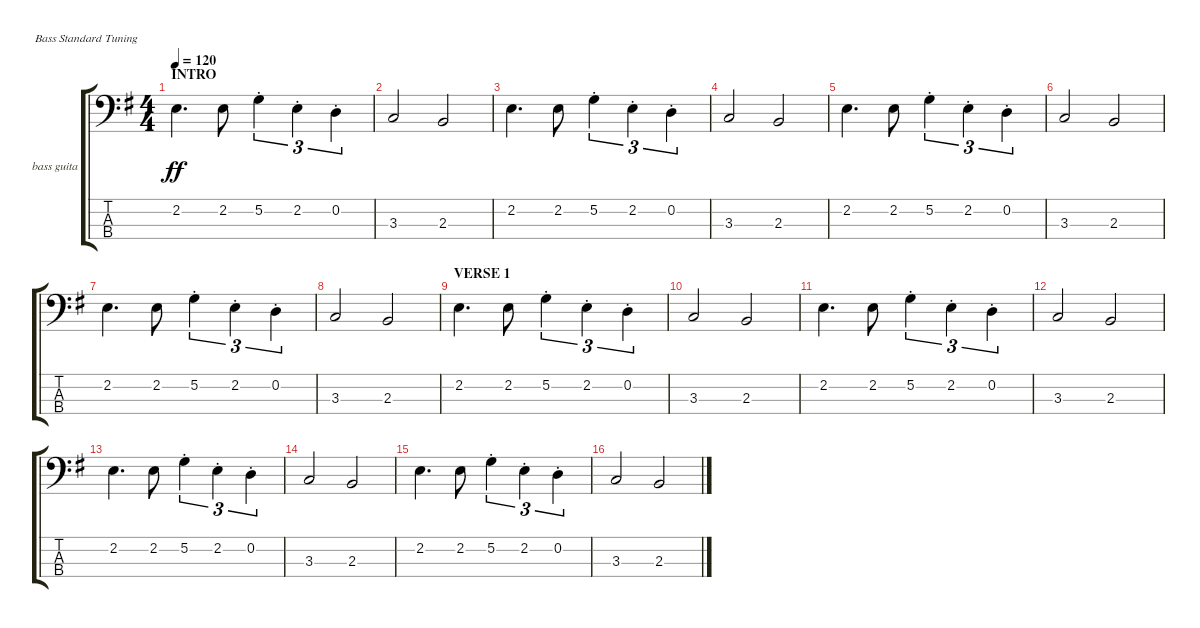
\defaultSystemsLayout 4
\bracketExtendMode groupsimilarinstruments
\firstSystemTrackNameOrientation horizontal
\otherSystemsTrackNameOrientation horizontal
\track ("bass guitar" "bass guita") {instrument electricbassfinger}
\staff {score tabs}
\tuning (G2 D2 A1 E1)
\ts (4 4)
\section ("" "INTRO")
\tempo 120
\clef f4
\scale
1.20807
\ks eminor
2.2.4{d dy ff instrument electricbassfinger} 2.2.8 5.2{st}.4{tu (3 2)} 2.2{st}.4{tu (3 2)} 0.2{st}.4{tu (3 2)} |
\scale
0.930643 3.3.2 2.3.2 |
\scale
0.930643 2.2.4{d} 2.2.8 5.2{st}.4{tu (3 2)} 2.2{st}.4{tu (3 2)} 0.2{st}.4{tu (3 2)} |
\scale
0.930643 3.3.2 2.3.2 |
\scale
1.11728 2.2.4{d} 2.2.8 5.2{st}.4{tu (3 2)} 2.2{st}.4{tu (3 2)} 0.2{st}.4{tu (3 2)} |
\scale
0.960908 3.3.2 2.3.2 |
\scale
0.960908 2.2.4{d} 2.2.8 5.2{st}.4{tu (3 2)} 2.2{st}.4{tu (3 2)} 0.2{st}.4{tu (3 2)} |
\scale
0.960908 3.3.2 2.3.2 |
\section ("" "VERSE 1")
\scale
1.11728 2.2.4{d} 2.2.8 5.2{st}.4{tu (3 2)} 2.2{st}.4{tu (3 2)} 0.2{st}.4{tu (3 2)} |
\scale
0.960908 3.3.2 2.3.2 |
\scale
0.960908 2.2.4{d} 2.2.8 5.2{st}.4{tu (3 2)} 2.2{st}.4{tu (3 2)} 0.2{st}.4{tu (3 2)} |
\scale
0.960908 3.3.2 2.3.2 |
\scale
1.11728 2.2.4{d} 2.2.8 5.2{st}.4{tu (3 2)} 2.2{st}.4{tu (3 2)} 0.2{st}.4{tu (3 2)} |
\scale
0.960908 3.3.2 2.3.2 |
\scale
0.960908 2.2.4{d} 2.2.8 5.2{st}.4{tu (3 2)} 2.2{st}.4{tu (3 2)} 0.2{st}.4{tu (3 2)} |
\scale
0.960908 3.3.2 2.3.2
